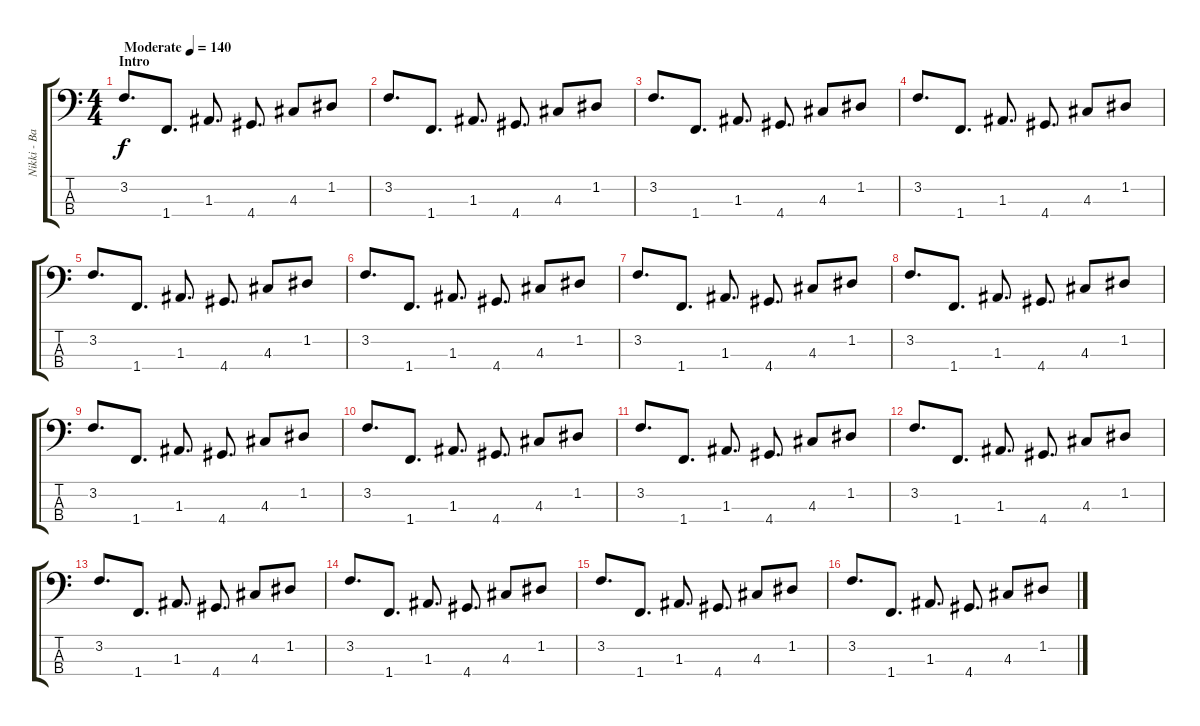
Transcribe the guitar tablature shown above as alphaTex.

\track ("Nikki - Bass" "Nikki - Ba") {instrument electricbassfinger}
\staff {score tabs}
\tuning (G2 D2 A1 E1) {hide}
\ts (4 4)
\section ("" "Intro")
\tempo (140 "Moderate")
\clef f4
\ks c
3.2.8{d dy f instrument electricbassfinger} 1.4.8{d} 1.3.8{d} 4.4.8{d} 4.3.8 1.2.8 |
3.2.8{d} 1.4.8{d} 1.3.8{d} 4.4.8{d} 4.3.8 1.2.8 |
3.2.8{d} 1.4.8{d} 1.3.8{d} 4.4.8{d} 4.3.8 1.2.8 |
3.2.8{d} 1.4.8{d} 1.3.8{d} 4.4.8{d} 4.3.8 1.2.8 |
3.2.8{d} 1.4.8{d} 1.3.8{d} 4.4.8{d} 4.3.8 1.2.8 |
3.2.8{d} 1.4.8{d} 1.3.8{d} 4.4.8{d} 4.3.8 1.2.8 |
3.2.8{d} 1.4.8{d} 1.3.8{d} 4.4.8{d} 4.3.8 1.2.8 |
3.2.8{d} 1.4.8{d} 1.3.8{d} 4.4.8{d} 4.3.8 1.2.8 |
3.2.8{d} 1.4.8{d} 1.3.8{d} 4.4.8{d} 4.3.8 1.2.8 |
3.2.8{d} 1.4.8{d} 1.3.8{d} 4.4.8{d} 4.3.8 1.2.8 |
3.2.8{d} 1.4.8{d} 1.3.8{d} 4.4.8{d} 4.3.8 1.2.8 |
3.2.8{d} 1.4.8{d} 1.3.8{d} 4.4.8{d} 4.3.8 1.2.8 |
3.2.8{d} 1.4.8{d} 1.3.8{d} 4.4.8{d} 4.3.8 1.2.8 |
3.2.8{d} 1.4.8{d} 1.3.8{d} 4.4.8{d} 4.3.8 1.2.8 |
3.2.8{d} 1.4.8{d} 1.3.8{d} 4.4.8{d} 4.3.8 1.2.8 |
3.2.8{d} 1.4.8{d} 1.3.8{d} 4.4.8{d} 4.3.8 1.2.8
